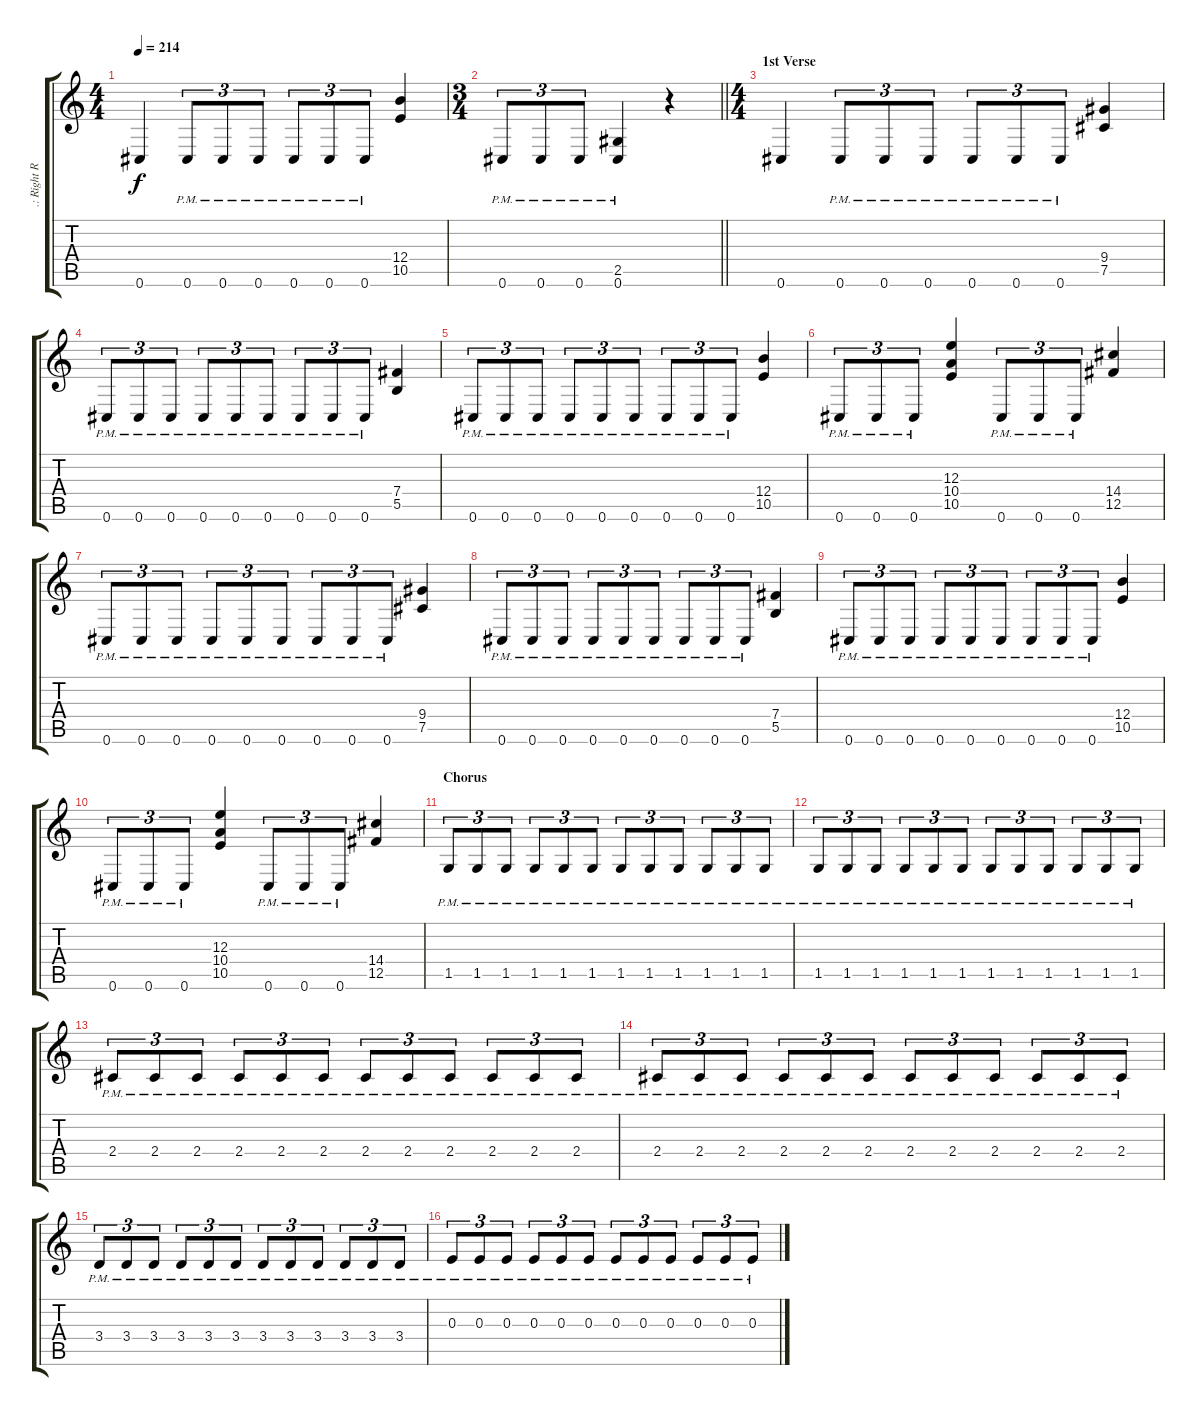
\track (".: Right Rythm Guitar :." ".: Right R") {instrument distortionguitar}
\staff {score tabs}
\tuning (Db4 Ab3 E3 B2 Gb2 Db2) {hide}
\ts (4 4)
\tempo 214
\clef g2
\ks c
0.6.4{dy f} 0.6{pm}.8{tu (3 2)} 0.6{pm}.8{tu (3 2)} 0.6{pm}.8{tu (3 2)} 0.6{pm}.8{tu (3 2)} 0.6{pm}.8{tu (3 2)} 0.6{pm}.8{tu (3 2)} (12.4 10.5).4 |
\ts (3 4)
\barLineRight lightlight
0.6{pm}.8{tu (3 2)} 0.6{pm}.8{tu (3 2)} 0.6{pm}.8{tu (3 2)} (2.5{pm} 0.6{pm}).4 r.4 |
\ts (4 4)
\section ("" "1st Verse")
0.6.4 0.6{pm}.8{tu (3 2)} 0.6{pm}.8{tu (3 2)} 0.6{pm}.8{tu (3 2)} 0.6{pm}.8{tu (3 2)} 0.6{pm}.8{tu (3 2)} 0.6{pm}.8{tu (3 2)} (9.4 7.5).4 |
0.6{pm}.8{tu (3 2)} 0.6{pm}.8{tu (3 2)} 0.6{pm}.8{tu (3 2)} 0.6{pm}.8{tu (3 2)} 0.6{pm}.8{tu (3 2)} 0.6{pm}.8{tu (3 2)} 0.6{pm}.8{tu (3 2)} 0.6{pm}.8{tu (3 2)} 0.6{pm}.8{tu (3 2)} (7.4 5.5).4 |
0.6{pm}.8{tu (3 2)} 0.6{pm}.8{tu (3 2)} 0.6{pm}.8{tu (3 2)} 0.6{pm}.8{tu (3 2)} 0.6{pm}.8{tu (3 2)} 0.6{pm}.8{tu (3 2)} 0.6{pm}.8{tu (3 2)} 0.6{pm}.8{tu (3 2)} 0.6{pm}.8{tu (3 2)} (12.4 10.5).4 |
0.6{pm}.8{tu (3 2)} 0.6{pm}.8{tu (3 2)} 0.6{pm}.8{tu (3 2)} (12.3 10.4 10.5).4 0.6{pm}.8{tu (3 2)} 0.6{pm}.8{tu (3 2)} 0.6{pm}.8{tu (3 2)} (14.4 12.5).4 |
0.6{pm}.8{tu (3 2)} 0.6{pm}.8{tu (3 2)} 0.6{pm}.8{tu (3 2)} 0.6{pm}.8{tu (3 2)} 0.6{pm}.8{tu (3 2)} 0.6{pm}.8{tu (3 2)} 0.6{pm}.8{tu (3 2)} 0.6{pm}.8{tu (3 2)} 0.6{pm}.8{tu (3 2)} (9.4 7.5).4 |
0.6{pm}.8{tu (3 2)} 0.6{pm}.8{tu (3 2)} 0.6{pm}.8{tu (3 2)} 0.6{pm}.8{tu (3 2)} 0.6{pm}.8{tu (3 2)} 0.6{pm}.8{tu (3 2)} 0.6{pm}.8{tu (3 2)} 0.6{pm}.8{tu (3 2)} 0.6{pm}.8{tu (3 2)} (7.4 5.5).4 |
0.6{pm}.8{tu (3 2)} 0.6{pm}.8{tu (3 2)} 0.6{pm}.8{tu (3 2)} 0.6{pm}.8{tu (3 2)} 0.6{pm}.8{tu (3 2)} 0.6{pm}.8{tu (3 2)} 0.6{pm}.8{tu (3 2)} 0.6{pm}.8{tu (3 2)} 0.6{pm}.8{tu (3 2)} (12.4 10.5).4 |
0.6{pm}.8{tu (3 2)} 0.6{pm}.8{tu (3 2)} 0.6{pm}.8{tu (3 2)} (12.3 10.4 10.5).4 0.6{pm}.8{tu (3 2)} 0.6{pm}.8{tu (3 2)} 0.6{pm}.8{tu (3 2)} (14.4 12.5).4 |
\section ("" "Chorus")
1.5{pm}.8{tu (3 2)} 1.5{pm}.8{tu (3 2)} 1.5{pm}.8{tu (3 2)} 1.5{pm}.8{tu (3 2)} 1.5{pm}.8{tu (3 2)} 1.5{pm}.8{tu (3 2)} 1.5{pm}.8{tu (3 2)} 1.5{pm}.8{tu (3 2)} 1.5{pm}.8{tu (3 2)} 1.5{pm}.8{tu (3 2)} 1.5{pm}.8{tu (3 2)} 1.5{pm}.8{tu (3 2)} |
1.5{pm}.8{tu (3 2)} 1.5{pm}.8{tu (3 2)} 1.5{pm}.8{tu (3 2)} 1.5{pm}.8{tu (3 2)} 1.5{pm}.8{tu (3 2)} 1.5{pm}.8{tu (3 2)} 1.5{pm}.8{tu (3 2)} 1.5{pm}.8{tu (3 2)} 1.5{pm}.8{tu (3 2)} 1.5{pm}.8{tu (3 2)} 1.5{pm}.8{tu (3 2)} 1.5{pm}.8{tu (3 2)} |
2.4{pm}.8{tu (3 2)} 2.4{pm}.8{tu (3 2)} 2.4{pm}.8{tu (3 2)} 2.4{pm}.8{tu (3 2)} 2.4{pm}.8{tu (3 2)} 2.4{pm}.8{tu (3 2)} 2.4{pm}.8{tu (3 2)} 2.4{pm}.8{tu (3 2)} 2.4{pm}.8{tu (3 2)} 2.4{pm}.8{tu (3 2)} 2.4{pm}.8{tu (3 2)} 2.4{pm}.8{tu (3 2)} |
2.4{pm}.8{tu (3 2)} 2.4{pm}.8{tu (3 2)} 2.4{pm}.8{tu (3 2)} 2.4{pm}.8{tu (3 2)} 2.4{pm}.8{tu (3 2)} 2.4{pm}.8{tu (3 2)} 2.4{pm}.8{tu (3 2)} 2.4{pm}.8{tu (3 2)} 2.4{pm}.8{tu (3 2)} 2.4{pm}.8{tu (3 2)} 2.4{pm}.8{tu (3 2)} 2.4{pm}.8{tu (3 2)} |
3.4{pm}.8{tu (3 2)} 3.4{pm}.8{tu (3 2)} 3.4{pm}.8{tu (3 2)} 3.4{pm}.8{tu (3 2)} 3.4{pm}.8{tu (3 2)} 3.4{pm}.8{tu (3 2)} 3.4{pm}.8{tu (3 2)} 3.4{pm}.8{tu (3 2)} 3.4{pm}.8{tu (3 2)} 3.4{pm}.8{tu (3 2)} 3.4{pm}.8{tu (3 2)} 3.4{pm}.8{tu (3 2)} |
0.3{pm}.8{tu (3 2)} 0.3{pm}.8{tu (3 2)} 0.3{pm}.8{tu (3 2)} 0.3{pm}.8{tu (3 2)} 0.3{pm}.8{tu (3 2)} 0.3{pm}.8{tu (3 2)} 0.3{pm}.8{tu (3 2)} 0.3{pm}.8{tu (3 2)} 0.3{pm}.8{tu (3 2)} 0.3{pm}.8{tu (3 2)} 0.3{pm}.8{tu (3 2)} 0.3{pm}.8{tu (3 2)}
